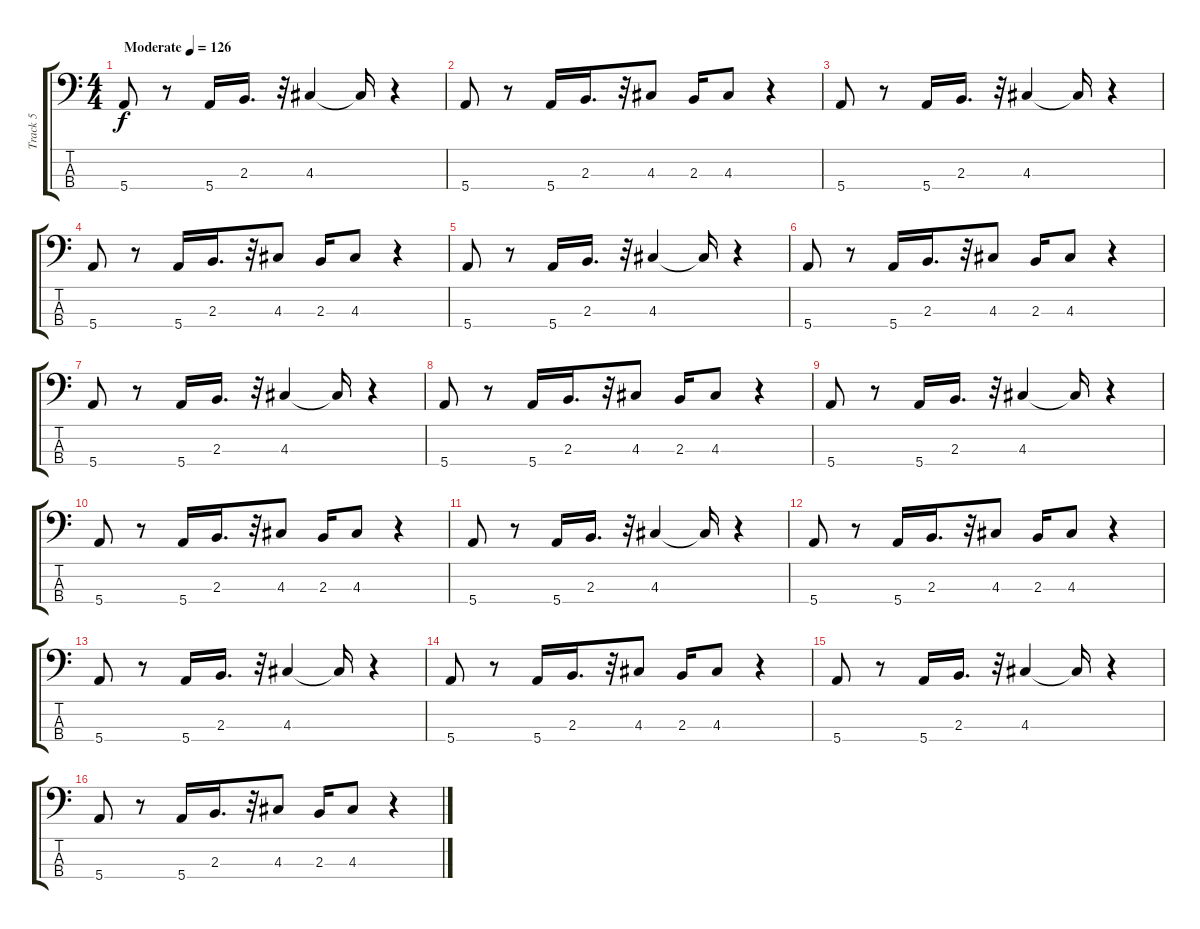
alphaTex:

\track ("Track 5" "Track 5") {instrument slapbass2}
\staff {score tabs}
\tuning (G2 D2 A1 E1) {hide}
\ts (4 4)
\tempo (126 "Moderate")
\clef f4
\ks c
5.4.8{dy f instrument slapbass2} r.8 5.4.16 2.3.16{d} r.32 4.3.4 4.3{t}.16 r.4 |
5.4.8 r.8 5.4.16 2.3.16{d} r.32 4.3.8 2.3.16 4.3.8 r.4 |
5.4.8 r.8 5.4.16 2.3.16{d} r.32 4.3.4 4.3{t}.16 r.4 |
5.4.8 r.8 5.4.16 2.3.16{d} r.32 4.3.8 2.3.16 4.3.8 r.4 |
5.4.8 r.8 5.4.16 2.3.16{d} r.32 4.3.4 4.3{t}.16 r.4 |
5.4.8 r.8 5.4.16 2.3.16{d} r.32 4.3.8 2.3.16 4.3.8 r.4 |
5.4.8 r.8 5.4.16 2.3.16{d} r.32 4.3.4 4.3{t}.16 r.4 |
5.4.8 r.8 5.4.16 2.3.16{d} r.32 4.3.8 2.3.16 4.3.8 r.4 |
5.4.8 r.8 5.4.16 2.3.16{d} r.32 4.3.4 4.3{t}.16 r.4 |
5.4.8 r.8 5.4.16 2.3.16{d} r.32 4.3.8 2.3.16 4.3.8 r.4 |
5.4.8 r.8 5.4.16 2.3.16{d} r.32 4.3.4 4.3{t}.16 r.4 |
5.4.8 r.8 5.4.16 2.3.16{d} r.32 4.3.8 2.3.16 4.3.8 r.4 |
5.4.8 r.8 5.4.16 2.3.16{d} r.32 4.3.4 4.3{t}.16 r.4 |
5.4.8 r.8 5.4.16 2.3.16{d} r.32 4.3.8 2.3.16 4.3.8 r.4 |
5.4.8 r.8 5.4.16 2.3.16{d} r.32 4.3.4 4.3{t}.16 r.4 |
5.4.8 r.8 5.4.16 2.3.16{d} r.32 4.3.8 2.3.16 4.3.8 r.4
